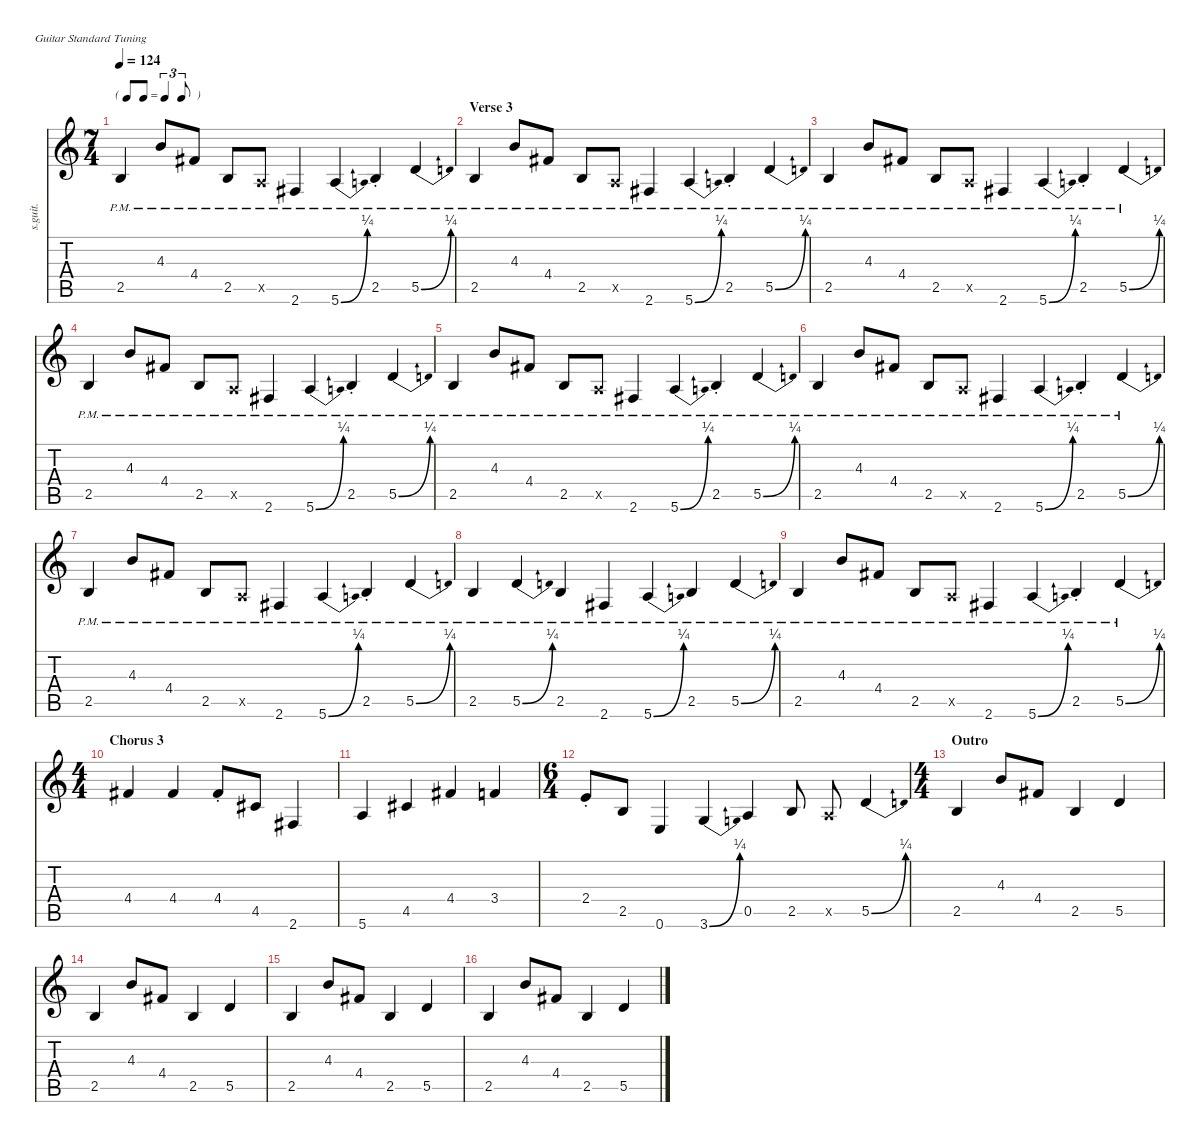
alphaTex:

\defaultSystemsLayout 4
\hideDynamics
\bracketExtendMode nobrackets
\track ("David Gilmour | Fender Stratocaster | Lead Guitar" "s.guit.") {instrument overdrivenguitar}
\staff {score tabs}
\tuning (E4 B3 G3 D3 A2 E2)
\ts (7 4)
\tf triplet8th
\tempo 124
\clef g2
\ks c
2.5{pm}.4{dy f} 4.3{pm}.8 4.4{pm acc #}.8 2.5{pm}.8 0.5{pm x}.8 2.6{pm acc #}.4 5.6{be (bend 0 0 15 1) pm}.4 2.5{pm st}.4 5.5{be (bend 0 0 15 1) pm}.4 |
\section ("" "Verse 3")
2.5{pm}.4 4.3{pm}.8 4.4{pm acc #}.8 2.5{pm}.8 0.5{pm x}.8 2.6{pm acc #}.4 5.6{be (bend 0 0 15 1) pm}.4 2.5{pm st}.4 5.5{be (bend 0 0 15 1) pm}.4 |
2.5{pm}.4 4.3{pm}.8 4.4{pm acc #}.8 2.5{pm}.8 0.5{pm x}.8 2.6{pm acc #}.4 5.6{be (bend 0 0 15 1) pm}.4 2.5{pm st}.4 5.5{be (bend 0 0 15 1) pm}.4 |
2.5{pm}.4 4.3{pm}.8 4.4{pm acc #}.8 2.5{pm}.8 0.5{pm x}.8 2.6{pm acc #}.4 5.6{be (bend 0 0 15 1) pm}.4 2.5{pm st}.4 5.5{be (bend 0 0 15 1) pm}.4 |
2.5{pm}.4 4.3{pm}.8 4.4{pm acc #}.8 2.5{pm}.8 0.5{pm x}.8 2.6{pm acc #}.4 5.6{be (bend 0 0 15 1) pm}.4 2.5{pm st}.4 5.5{be (bend 0 0 15 1) pm}.4 |
2.5{pm}.4 4.3{pm}.8 4.4{pm acc #}.8 2.5{pm}.8 0.5{pm x}.8 2.6{pm acc #}.4 5.6{be (bend 0 0 15 1) pm}.4 2.5{pm st}.4 5.5{be (bend 0 0 15 1) pm}.4 |
2.5{pm}.4 4.3{pm}.8 4.4{pm acc #}.8 2.5{pm}.8 0.5{pm x}.8 2.6{pm acc #}.4 5.6{be (bend 0 0 15 1) pm}.4 2.5{pm st}.4 5.5{be (bend 0 0 15 1) pm}.4 |
2.5{pm}.4 5.5{be (bend 0 0 30 1) pm}.4 2.5{pm}.4 2.6{pm acc #}.4 5.6{be (bend 0 0 30 1) pm}.4 2.5{pm}.4 5.5{be (bend 0 0 30 1) pm}.4 |
2.5{pm}.4 4.3{pm}.8 4.4{pm acc #}.8 2.5{pm}.8 0.5{pm x}.8 2.6{pm acc #}.4 5.6{be (bend 0 0 15 1) pm}.4 2.5{pm st}.4 5.5{be (bend 0 0 15 1) pm}.4 |
\ts (4 4)
\beaming (8 2 2 2 2)
\section ("" "Chorus 3")
4.4{acc #}.4 4.4{acc #}.4 4.4{st acc #}.8 4.5{acc #}.8 2.6{acc #}.4 |
5.6.4 4.5{acc #}.4 4.4{acc #}.4 3.4.4 |
\ts (6 4)
\beaming (8 2 2 2 2)
2.4{st}.8 2.5.8 0.6.4 3.6{be (bend 0 0 15 1)}.4 0.5.4 2.5.8 0.5{x}.8 5.5{be (bend 0 0 15 1)}.4 |
\ts (4 4)
\beaming (8 2 2 2 2)
\section ("" "Outro")
2.5.4 4.3.8 4.4{acc #}.8 2.5.4 5.5.4 |
2.5.4 4.3.8 4.4{acc #}.8 2.5.4 5.5.4 |
2.5.4 4.3.8 4.4{acc #}.8 2.5.4 5.5.4 |
2.5.4 4.3.8 4.4{acc #}.8 2.5.4 5.5.4
